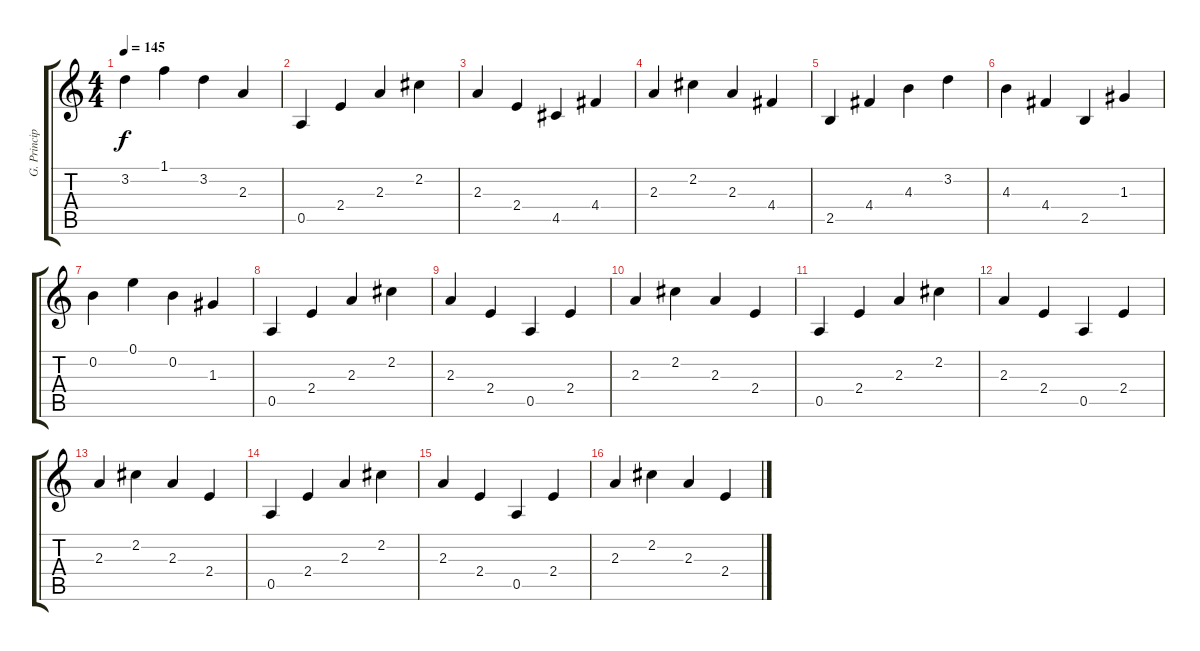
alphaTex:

\track ("G. Principal" "G. Princip") {instrument electricguitarclean}
\staff {score tabs}
\tuning (E4 B3 G3 D3 A2 E2) {hide}
\ts (4 4)
\tempo 145
\clef g2
\ks c
3.2.4{dy f} 1.1.4 3.2.4 2.3.4 |
0.5.4 2.4.4 2.3.4 2.2.4 |
2.3.4 2.4.4 4.5.4 4.4.4 |
2.3.4 2.2.4 2.3.4 4.4.4 |
2.5.4 4.4.4 4.3.4 3.2.4 |
4.3.4 4.4.4 2.5.4 1.3.4 |
0.2.4 0.1.4 0.2.4 1.3.4 |
0.5.4 2.4.4 2.3.4 2.2.4 |
2.3.4 2.4.4 0.5.4 2.4.4 |
2.3.4 2.2.4 2.3.4 2.4.4 |
0.5.4 2.4.4 2.3.4 2.2.4 |
2.3.4 2.4.4 0.5.4 2.4.4 |
2.3.4 2.2.4 2.3.4 2.4.4 |
0.5.4 2.4.4 2.3.4 2.2.4 |
2.3.4 2.4.4 0.5.4 2.4.4 |
2.3.4 2.2.4 2.3.4 2.4.4
